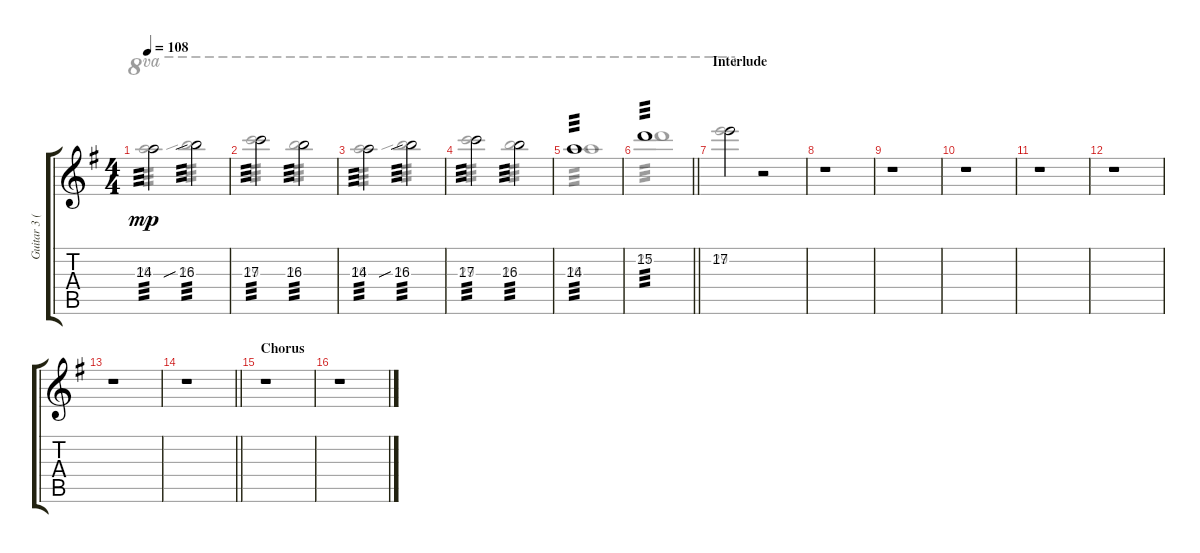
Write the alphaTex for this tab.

\track ("Guitar 3 (clean) [+1 oct.]" "Guitar 3 (") {instrument electricguitarclean}
\staff {score tabs}
\tuning (E4 B3 G3 D3 A2 E2) {hide}
\voice
\ts (4 4)
\tempo 108
\clef g2
\ks eminor
14.3.2{tp 3 dy mp beam Down} 16.3{sib}.2{tp 3 beam Down} |
17.3.2{tp 3 beam Down} 16.3.2{tp 3 beam Down} |
14.3.2{tp 3 beam Down} 16.3{sib}.2{tp 3 beam Down} |
17.3.2{tp 3 beam Down} 16.3.2{tp 3 beam Down} |
14.3.1{tp 3} |
\barLineRight lightlight
15.2.1{tp 3} |
\section ("" "Interlude")
17.2.2{beam Down} r.2 |
r.1 |
r.1 |
r.1 |
r.1 |
r.1 |
r.1 |
\barLineRight lightlight
r.1 |
\section ("" "Chorus")
r.1 |
r.1
\voice
\clef g2
\ottava regular
\simile none
\ks eminor
26.3.2{ot 8va tp 3 dy mp} 28.3{sib}.2{ot 8va tp 3} |
29.3.2{ot 8va tp 3} 28.3.2{ot 8va tp 3} |
26.3.2{ot 8va tp 3} 28.3{sib}.2{ot 8va tp 3} |
29.3.2{ot 8va tp 3} 28.3.2{ot 8va tp 3} |
26.3.1{ot 8va tp 3} |
\barLineRight lightlight
27.2.1{ot 8va tp 3} |
29.2.2{ot 8va} r.2 |
|
|
|
|
|
|
\barLineRight lightlight
|
|
